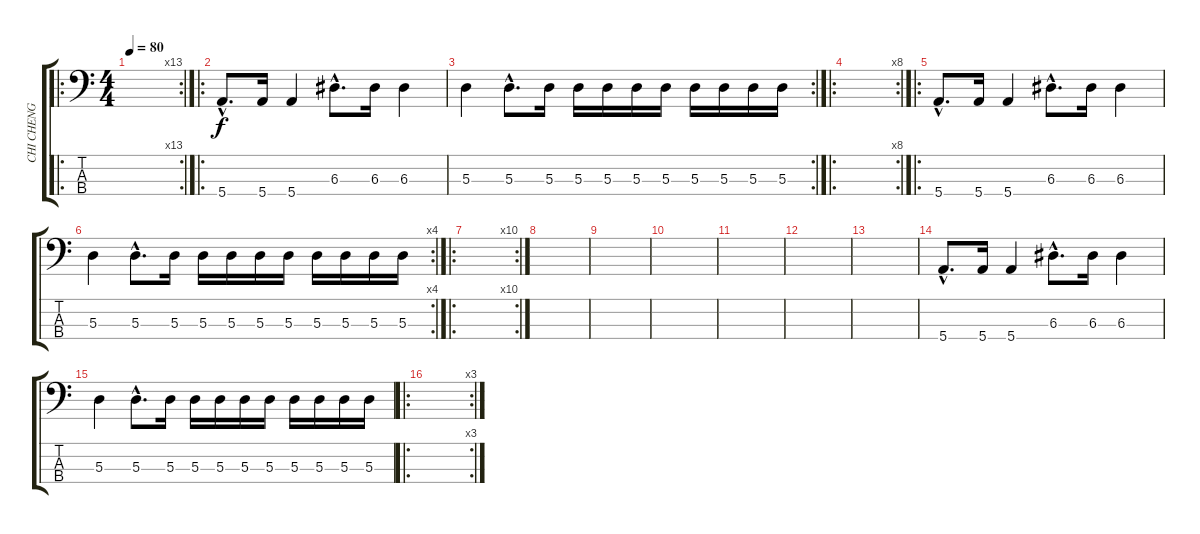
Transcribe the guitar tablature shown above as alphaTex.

\track ("CHI CHENG" "CHI CHENG") {instrument electricbassfinger}
\staff {score tabs}
\tuning (G2 D2 A1 E1) {hide}
\ro
\rc 13
\ts (4 4)
\tempo 80
\clef f4
\ks c
|
\ro
5.4{hac}.8{d} 5.4.16 5.4.4 6.3{hac}.8{d} 6.3.16 6.3.4 |
\rc 2
5.3.4 5.3{hac}.8{d} 5.3.16 5.3.16 5.3.16 5.3.16 5.3.16 5.3.16 5.3.16 5.3.16 5.3.16 |
\ro
\rc 8
|
\ro
5.4{hac}.8{d} 5.4.16 5.4.4 6.3{hac}.8{d} 6.3.16 6.3.4 |
\rc 4
5.3.4 5.3{hac}.8{d} 5.3.16 5.3.16 5.3.16 5.3.16 5.3.16 5.3.16 5.3.16 5.3.16 5.3.16 |
\ro
\rc 10
|
|
|
|
|
|
|
5.4{hac}.8{d} 5.4.16 5.4.4 6.3{hac}.8{d} 6.3.16 6.3.4 |
5.3.4 5.3{hac}.8{d} 5.3.16 5.3.16 5.3.16 5.3.16 5.3.16 5.3.16 5.3.16 5.3.16 5.3.16 |
\ro
\rc 3
